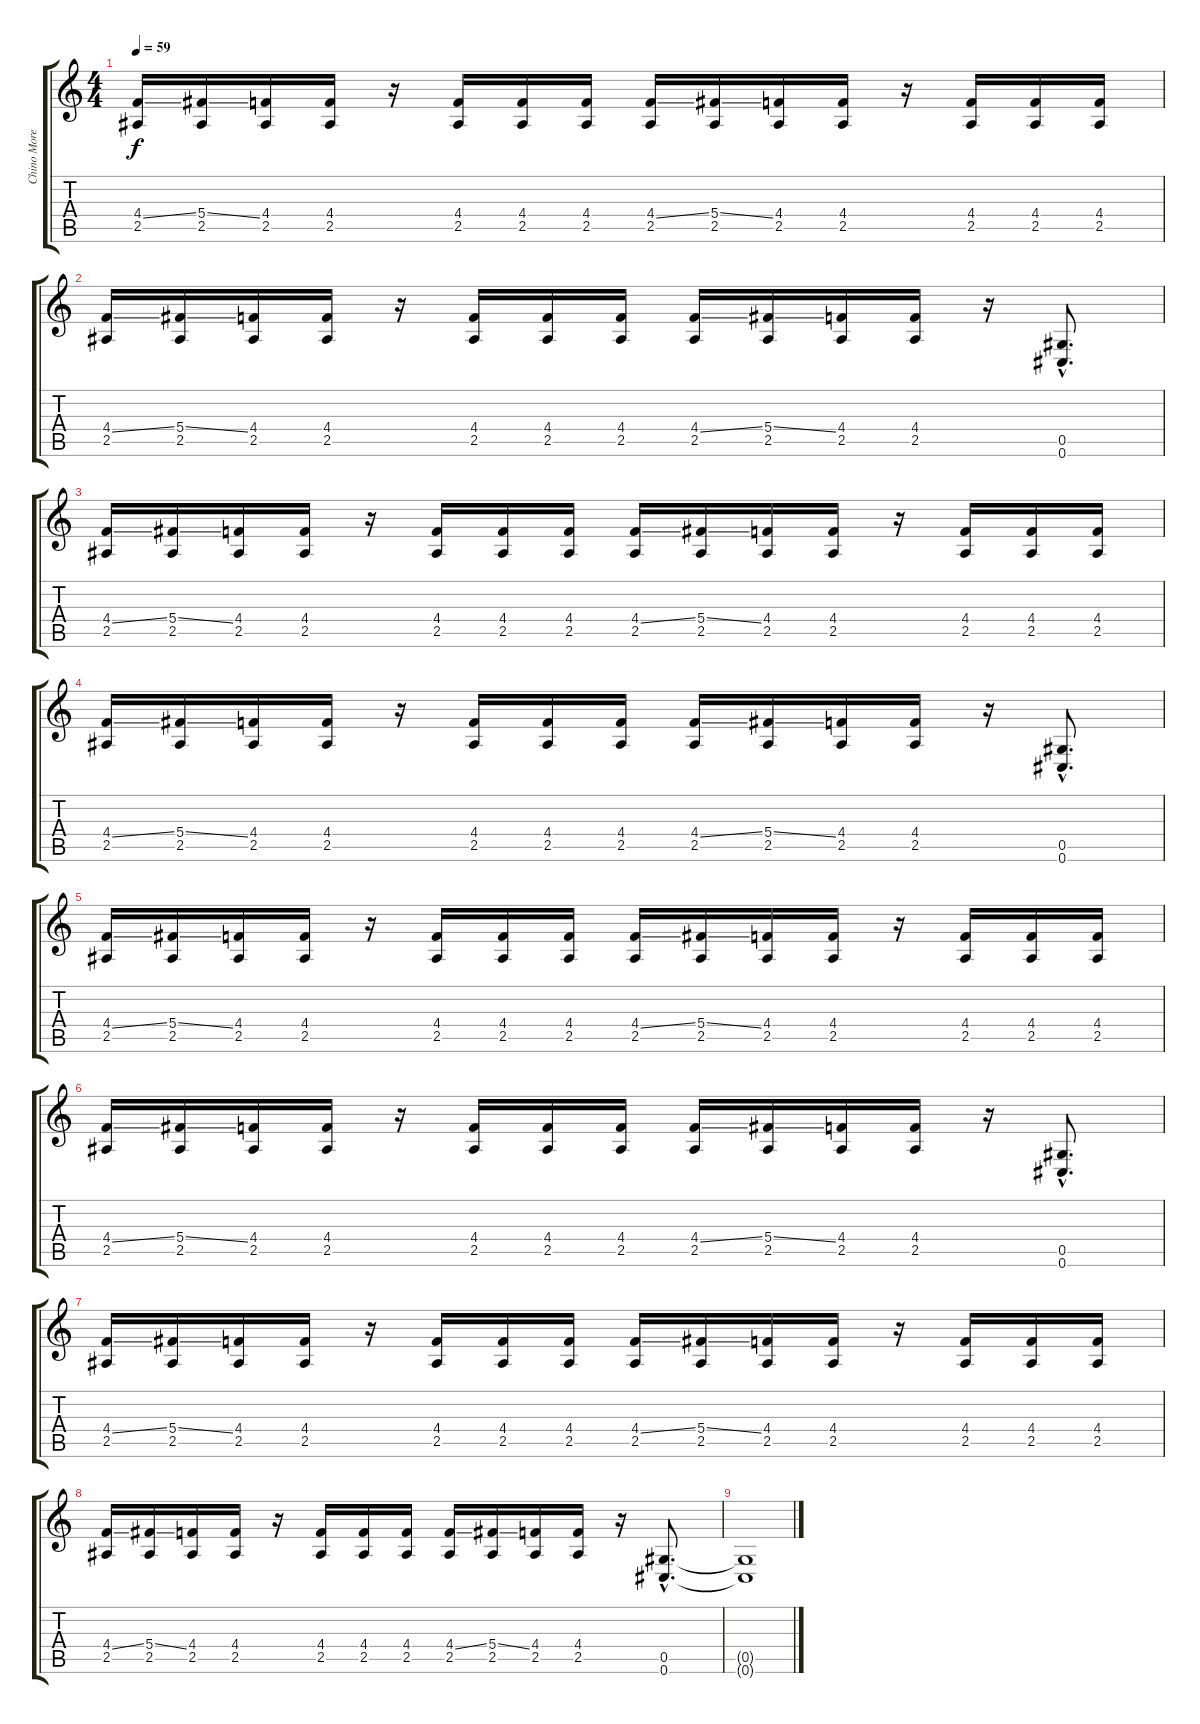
\track ("Chino Moreno guitars" "Chino More") {instrument electricguitarjazz}
\staff {score tabs}
\tuning (Eb4 Bb3 Gb3 Db3 Ab2 Db2) {hide}
\ts (4 4)
\tempo 59
\clef g2
\ks c
(4.4{ss} 2.5).16{dy f instrument distortionguitar} (5.4{ss} 2.5).16 (4.4 2.5).16 (4.4 2.5).16 r.16 (4.4 2.5).16 (4.4 2.5).16 (4.4 2.5).16 (4.4{ss} 2.5).16 (5.4{ss} 2.5).16 (4.4 2.5).16 (4.4 2.5).16 r.16 (4.4 2.5).16 (4.4 2.5).16 (4.4 2.5).16 |
(4.4{ss} 2.5).16 (5.4{ss} 2.5).16 (4.4 2.5).16 (4.4 2.5).16 r.16 (4.4 2.5).16 (4.4 2.5).16 (4.4 2.5).16 (4.4{ss} 2.5).16 (5.4{ss} 2.5).16 (4.4 2.5).16 (4.4 2.5).16 r.16 (0.5{hac} 0.6{hac}).8{d} |
(4.4{ss} 2.5).16{instrument distortionguitar} (5.4{ss} 2.5).16 (4.4 2.5).16 (4.4 2.5).16 r.16 (4.4 2.5).16 (4.4 2.5).16 (4.4 2.5).16 (4.4{ss} 2.5).16 (5.4{ss} 2.5).16 (4.4 2.5).16 (4.4 2.5).16 r.16 (4.4 2.5).16 (4.4 2.5).16 (4.4 2.5).16 |
(4.4{ss} 2.5).16 (5.4{ss} 2.5).16 (4.4 2.5).16 (4.4 2.5).16 r.16 (4.4 2.5).16 (4.4 2.5).16 (4.4 2.5).16 (4.4{ss} 2.5).16 (5.4{ss} 2.5).16 (4.4 2.5).16 (4.4 2.5).16 r.16 (0.5{hac} 0.6{hac}).8{d} |
(4.4{ss} 2.5).16{instrument distortionguitar} (5.4{ss} 2.5).16 (4.4 2.5).16 (4.4 2.5).16 r.16 (4.4 2.5).16 (4.4 2.5).16 (4.4 2.5).16 (4.4{ss} 2.5).16 (5.4{ss} 2.5).16 (4.4 2.5).16 (4.4 2.5).16 r.16 (4.4 2.5).16 (4.4 2.5).16 (4.4 2.5).16 |
(4.4{ss} 2.5).16 (5.4{ss} 2.5).16 (4.4 2.5).16 (4.4 2.5).16 r.16 (4.4 2.5).16 (4.4 2.5).16 (4.4 2.5).16 (4.4{ss} 2.5).16 (5.4{ss} 2.5).16 (4.4 2.5).16 (4.4 2.5).16 r.16 (0.5{hac} 0.6{hac}).8{d} |
(4.4{ss} 2.5).16{instrument distortionguitar} (5.4{ss} 2.5).16 (4.4 2.5).16 (4.4 2.5).16 r.16 (4.4 2.5).16 (4.4 2.5).16 (4.4 2.5).16 (4.4{ss} 2.5).16 (5.4{ss} 2.5).16 (4.4 2.5).16 (4.4 2.5).16 r.16 (4.4 2.5).16 (4.4 2.5).16 (4.4 2.5).16 |
(4.4{ss} 2.5).16 (5.4{ss} 2.5).16 (4.4 2.5).16 (4.4 2.5).16 r.16 (4.4 2.5).16 (4.4 2.5).16 (4.4 2.5).16 (4.4{ss} 2.5).16 (5.4{ss} 2.5).16 (4.4 2.5).16 (4.4 2.5).16 r.16 (0.5{hac} 0.6{hac}).8{d} |
(0.5{t} 0.6{t}).1
